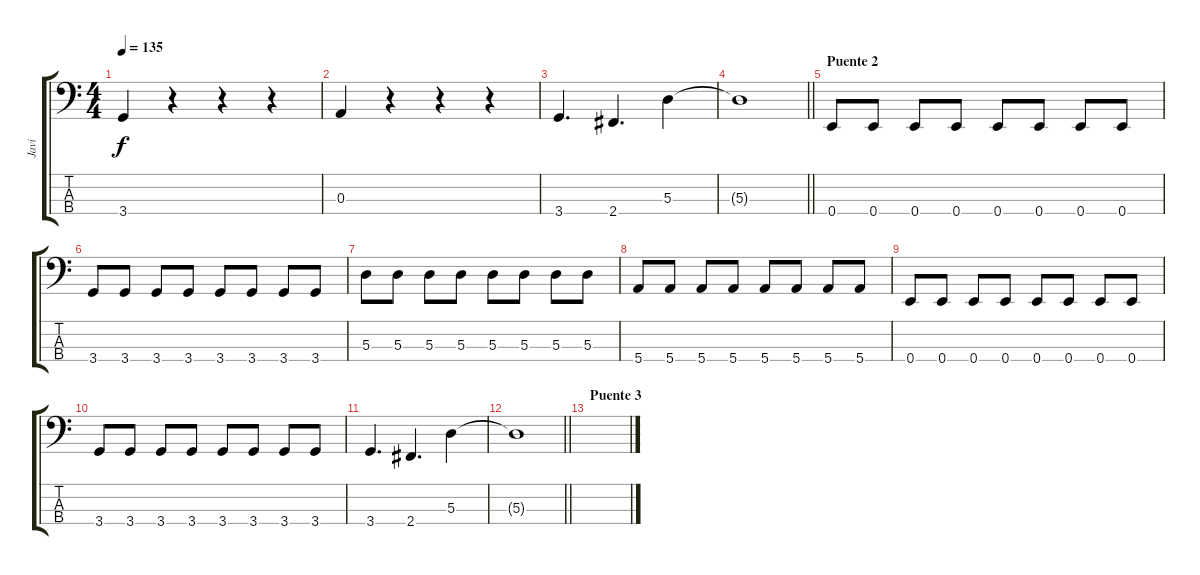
\track ("Javi" "Javi") {instrument electricbasspick}
\staff {score tabs}
\tuning (G2 D2 A1 E1) {hide}
\ts (4 4)
\tempo 135
\clef f4
\ks c
3.4.4{dy f} r.4 r.4 r.4 |
0.3.4 r.4 r.4 r.4 |
3.4.4{d} 2.4.4{d} 5.3.4 |
\barLineRight lightlight
5.3{t}.1 |
\section ("" "Puente 2")
0.4.8 0.4.8 0.4.8 0.4.8 0.4.8 0.4.8 0.4.8 0.4.8 |
3.4.8 3.4.8 3.4.8 3.4.8 3.4.8 3.4.8 3.4.8 3.4.8 |
5.3.8 5.3.8 5.3.8 5.3.8 5.3.8 5.3.8 5.3.8 5.3.8 |
5.4.8 5.4.8 5.4.8 5.4.8 5.4.8 5.4.8 5.4.8 5.4.8 |
0.4.8 0.4.8 0.4.8 0.4.8 0.4.8 0.4.8 0.4.8 0.4.8 |
3.4.8 3.4.8 3.4.8 3.4.8 3.4.8 3.4.8 3.4.8 3.4.8 |
3.4.4{d} 2.4.4{d} 5.3.4 |
\barLineRight lightlight
5.3{t}.1 |
\section ("" "Puente 3")
